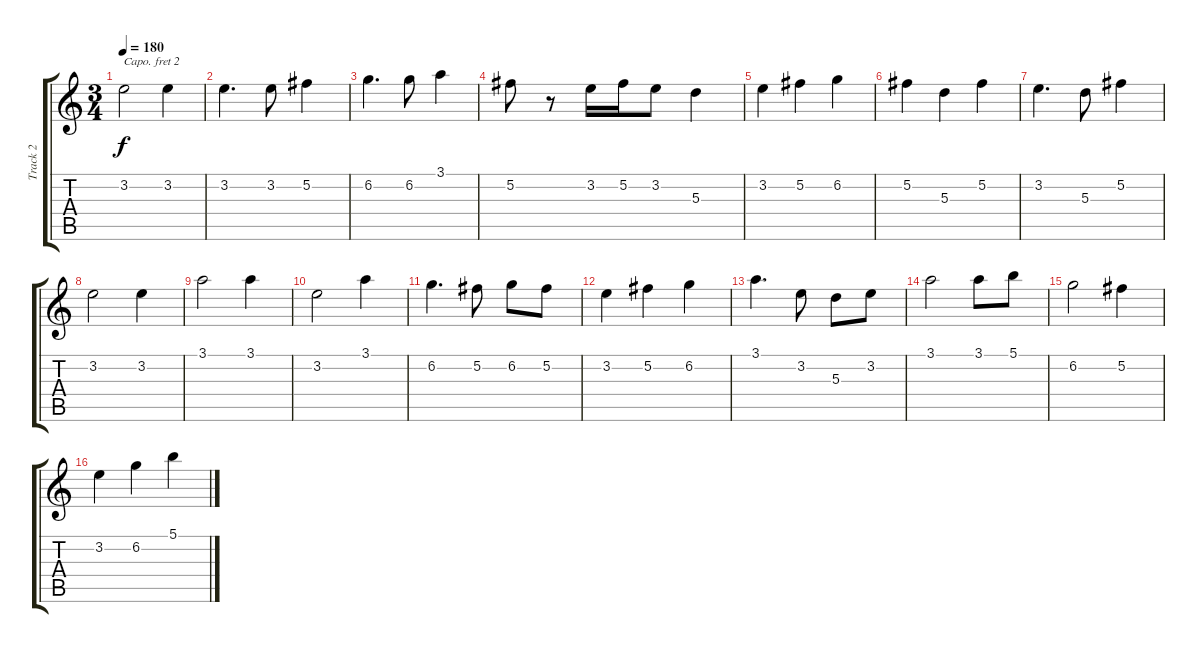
\track ("Track 2" "Track 2") {instrument electricguitarjazz}
\staff {score tabs}
\capo 2
\tuning (E4 B3 G3 D3 A2 E2) {hide}
\ts (3 4)
\tempo 180
\clef g2
\ks c
3.2.2{dy f} 3.2.4 |
3.2.4{d} 3.2.8 5.2.4 |
6.2.4{d} 6.2.8 3.1.4 |
5.2.8 r.8 3.2.16 5.2.16 3.2.8 5.3.4 |
3.2.4 5.2.4 6.2.4 |
5.2.4 5.3.4 5.2.4 |
3.2.4{d} 5.3.8 5.2.4 |
3.2.2 3.2.4 |
3.1.2 3.1.4 |
3.2.2 3.1.4 |
6.2.4{d} 5.2.8 6.2.8 5.2.8 |
3.2.4 5.2.4 6.2.4 |
3.1.4{d} 3.2.8 5.3.8 3.2.8 |
3.1.2 3.1.8 5.1.8 |
6.2.2 5.2.4 |
3.2.4 6.2.4 5.1.4
